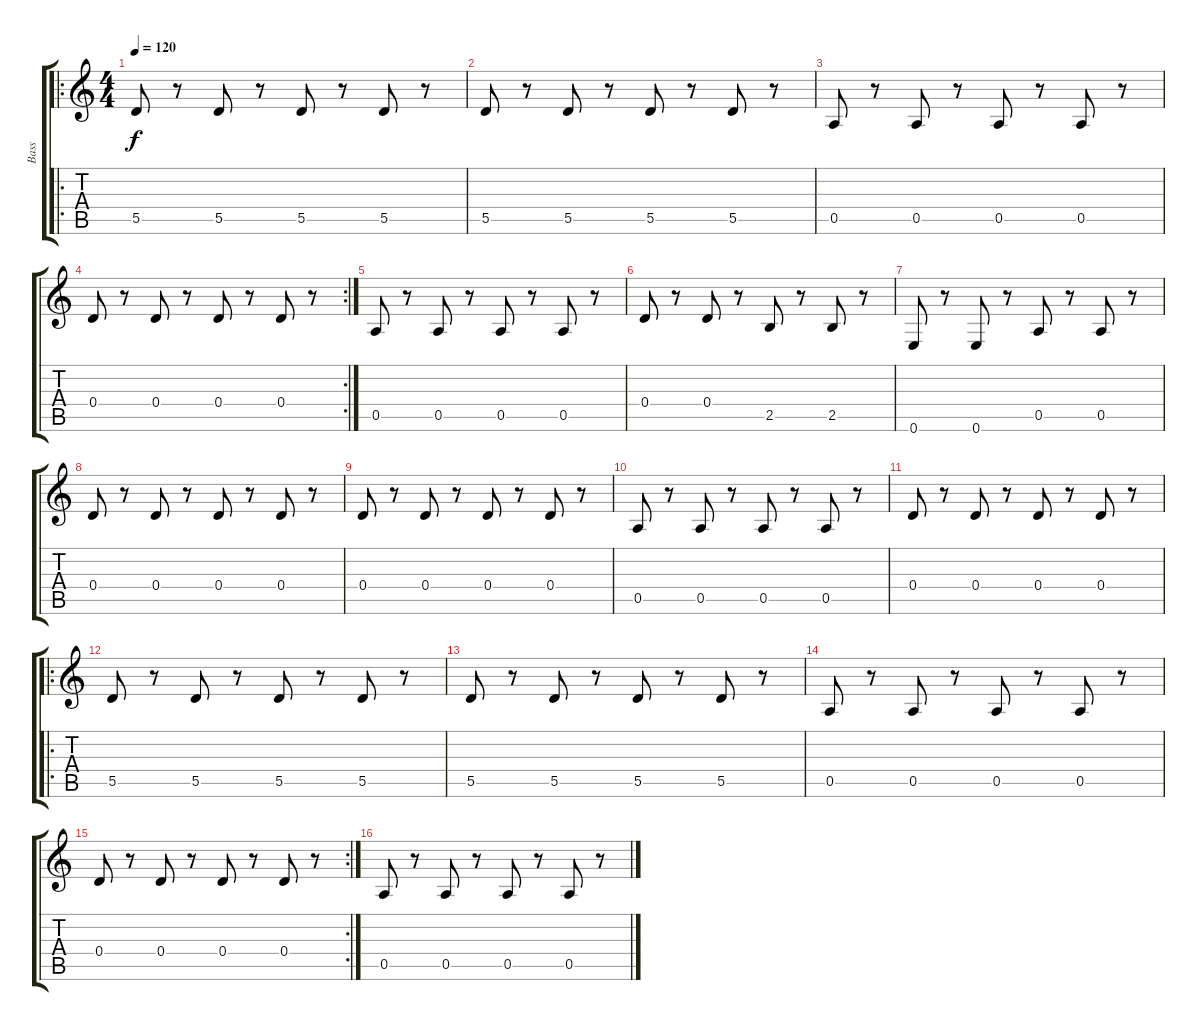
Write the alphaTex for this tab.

\track ("Bass" "Bass") {instrument fretlessbass}
\staff {score tabs}
\tuning (E4 B3 G3 D3 A2 E2) {hide}
\ro
\ts (4 4)
\tempo 120
\clef g2
\ks c
5.5.8{dy f instrument fretlessbass} r.8 5.5.8 r.8 5.5.8 r.8 5.5.8 r.8 |
5.5.8 r.8 5.5.8 r.8 5.5.8 r.8 5.5.8 r.8 |
0.5.8 r.8 0.5.8 r.8 0.5.8 r.8 0.5.8 r.8 |
\rc 2
0.4.8 r.8 0.4.8 r.8 0.4.8 r.8 0.4.8 r.8 |
0.5.8 r.8 0.5.8 r.8 0.5.8 r.8 0.5.8 r.8 |
0.4.8 r.8 0.4.8 r.8 2.5.8 r.8 2.5.8 r.8 |
0.6.8 r.8 0.6.8 r.8 0.5.8 r.8 0.5.8 r.8 |
0.4.8 r.8 0.4.8 r.8 0.4.8 r.8 0.4.8 r.8 |
0.4.8 r.8 0.4.8 r.8 0.4.8 r.8 0.4.8 r.8 |
0.5.8 r.8 0.5.8 r.8 0.5.8 r.8 0.5.8 r.8 |
0.4.8 r.8 0.4.8 r.8 0.4.8 r.8 0.4.8 r.8 |
\ro
5.5.8 r.8 5.5.8 r.8 5.5.8 r.8 5.5.8 r.8 |
5.5.8 r.8 5.5.8 r.8 5.5.8 r.8 5.5.8 r.8 |
0.5.8 r.8 0.5.8 r.8 0.5.8 r.8 0.5.8 r.8 |
\rc 2
0.4.8 r.8 0.4.8 r.8 0.4.8 r.8 0.4.8 r.8 |
0.5.8 r.8 0.5.8 r.8 0.5.8 r.8 0.5.8 r.8
